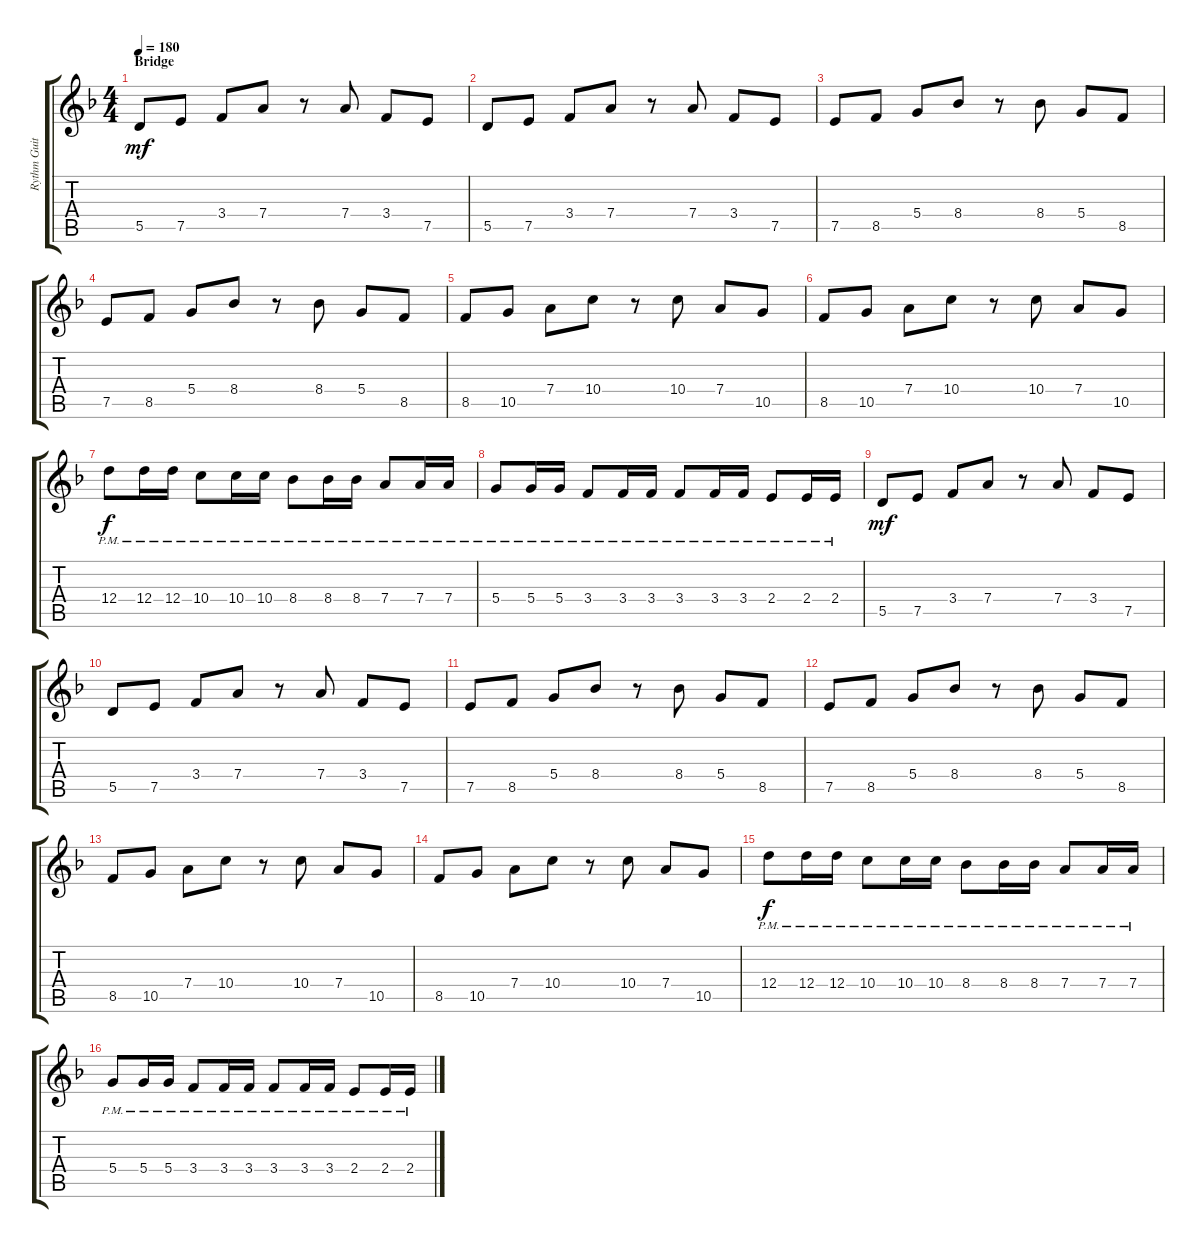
\track ("Rythm Guitar" "Rythm Guit") {instrument distortionguitar}
\staff {score tabs}
\tuning (E4 B3 G3 D3 A2 E2) {hide}
\ts (4 4)
\section ("" "Bridge")
\tempo 180
\clef g2
\ks dminor
5.5.8{dy mf} 7.5.8 3.4.8 7.4.8 r.8 7.4.8 3.4.8 7.5.8 |
5.5.8 7.5.8 3.4.8 7.4.8 r.8 7.4.8 3.4.8 7.5.8 |
7.5.8 8.5.8 5.4.8 8.4.8 r.8 8.4.8 5.4.8 8.5.8 |
7.5.8 8.5.8 5.4.8 8.4.8 r.8 8.4.8 5.4.8 8.5.8 |
8.5.8 10.5.8 7.4.8 10.4.8 r.8 10.4.8 7.4.8 10.5.8 |
8.5.8 10.5.8 7.4.8 10.4.8 r.8 10.4.8 7.4.8 10.5.8 |
12.4{pm}.8{dy f} 12.4{pm}.16 12.4{pm}.16 10.4{pm}.8 10.4{pm}.16 10.4{pm}.16 8.4{pm}.8 8.4{pm}.16 8.4{pm}.16 7.4{pm}.8 7.4{pm}.16 7.4{pm}.16 |
5.4{pm}.8 5.4{pm}.16 5.4{pm}.16 3.4{pm}.8 3.4{pm}.16 3.4{pm}.16 3.4{pm}.8 3.4{pm}.16 3.4{pm}.16 2.4{pm}.8 2.4{pm}.16 2.4{pm}.16 |
5.5.8{dy mf} 7.5.8 3.4.8 7.4.8 r.8 7.4.8 3.4.8 7.5.8 |
5.5.8 7.5.8 3.4.8 7.4.8 r.8 7.4.8 3.4.8 7.5.8 |
7.5.8 8.5.8 5.4.8 8.4.8 r.8 8.4.8 5.4.8 8.5.8 |
7.5.8 8.5.8 5.4.8 8.4.8 r.8 8.4.8 5.4.8 8.5.8 |
8.5.8 10.5.8 7.4.8 10.4.8 r.8 10.4.8 7.4.8 10.5.8 |
8.5.8 10.5.8 7.4.8 10.4.8 r.8 10.4.8 7.4.8 10.5.8 |
12.4{pm}.8{dy f} 12.4{pm}.16 12.4{pm}.16 10.4{pm}.8 10.4{pm}.16 10.4{pm}.16 8.4{pm}.8 8.4{pm}.16 8.4{pm}.16 7.4{pm}.8 7.4{pm}.16 7.4{pm}.16 |
5.4{pm}.8 5.4{pm}.16 5.4{pm}.16 3.4{pm}.8 3.4{pm}.16 3.4{pm}.16 3.4{pm}.8 3.4{pm}.16 3.4{pm}.16 2.4{pm}.8 2.4{pm}.16 2.4{pm}.16
